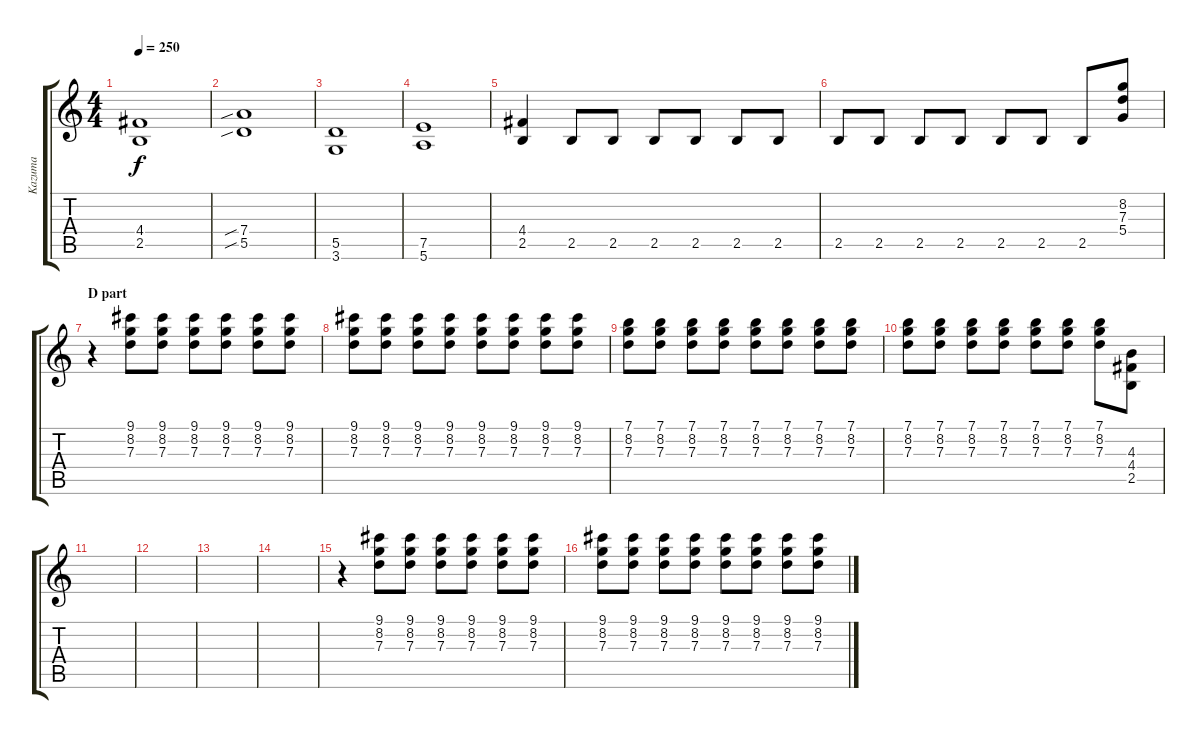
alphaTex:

\track ("Kazuma" "Kazuma") {instrument distortionguitar}
\staff {score tabs}
\tuning (E4 B3 G3 D3 A2 E2) {hide}
\ts (4 4)
\tempo 250
\clef g2
\ks c
(4.4 2.5).1{dy f} |
(7.4{sib} 5.5{sib}).1 |
(5.5 3.6).1 |
(7.5 5.6).1 |
(4.4 2.5).4 2.5.8 2.5.8 2.5.8 2.5.8 2.5.8 2.5.8 |
2.5.8 2.5.8 2.5.8 2.5.8 2.5.8 2.5.8 2.5.8 (8.2 7.3 5.4).8 |
\section ("" "D part")
r.4 (9.1 8.2 7.3).8 (9.1 8.2 7.3).8 (9.1 8.2 7.3).8 (9.1 8.2 7.3).8 (9.1 8.2 7.3).8 (9.1 8.2 7.3).8 |
(9.1 8.2 7.3).8 (9.1 8.2 7.3).8 (9.1 8.2 7.3).8 (9.1 8.2 7.3).8 (9.1 8.2 7.3).8 (9.1 8.2 7.3).8 (9.1 8.2 7.3).8 (9.1 8.2 7.3).8 |
(7.1 8.2 7.3).8 (7.1 8.2 7.3).8 (7.1 8.2 7.3).8 (7.1 8.2 7.3).8 (7.1 8.2 7.3).8 (7.1 8.2 7.3).8 (7.1 8.2 7.3).8 (7.1 8.2 7.3).8 |
(7.1 8.2 7.3).8 (7.1 8.2 7.3).8 (7.1 8.2 7.3).8 (7.1 8.2 7.3).8 (7.1 8.2 7.3).8 (7.1 8.2 7.3).8 (7.1 8.2 7.3).8 (4.3 4.4 2.5).8 |
|
|
|
|
r.4 (9.1 8.2 7.3).8 (9.1 8.2 7.3).8 (9.1 8.2 7.3).8 (9.1 8.2 7.3).8 (9.1 8.2 7.3).8 (9.1 8.2 7.3).8 |
(9.1 8.2 7.3).8 (9.1 8.2 7.3).8 (9.1 8.2 7.3).8 (9.1 8.2 7.3).8 (9.1 8.2 7.3).8 (9.1 8.2 7.3).8 (9.1 8.2 7.3).8 (9.1 8.2 7.3).8
